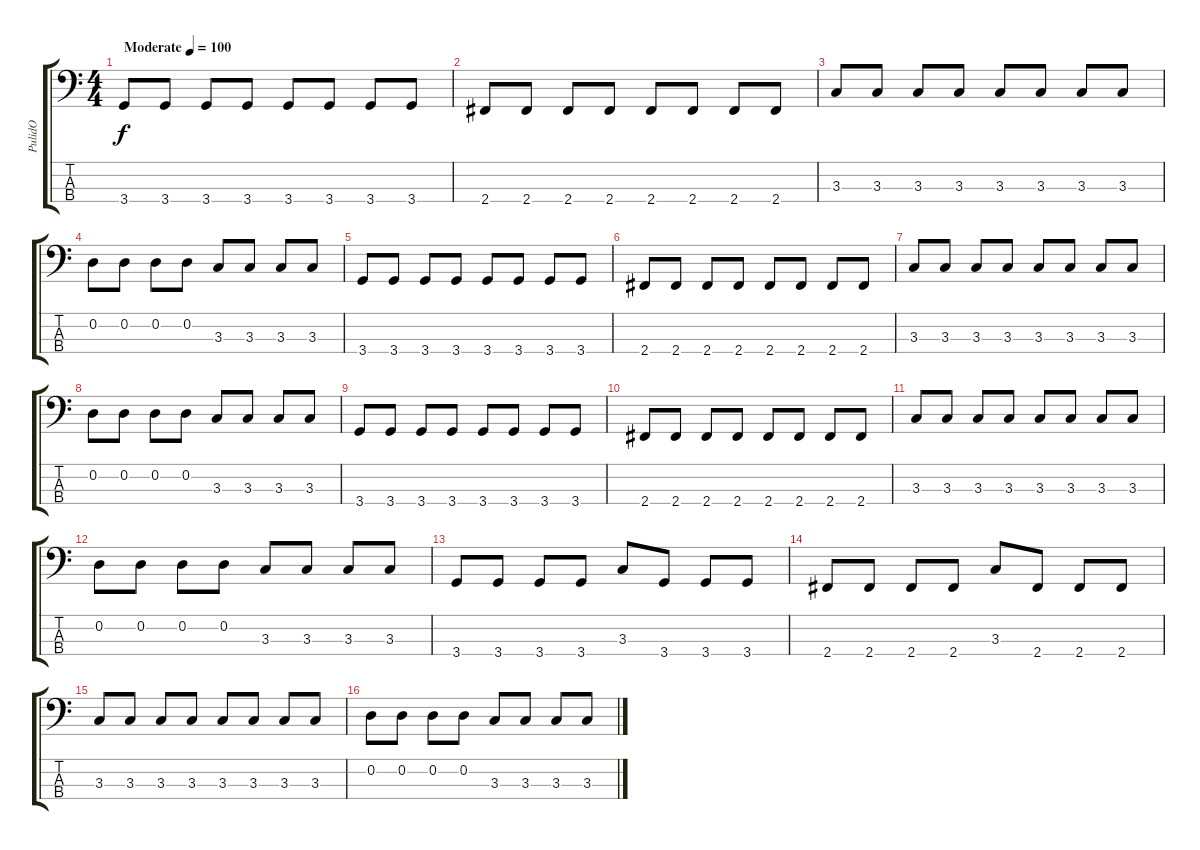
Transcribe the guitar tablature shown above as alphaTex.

\track ("PulidO" "PulidO") {instrument electricbasspick}
\staff {score tabs}
\tuning (G2 D2 A1 E1) {hide}
\ts (4 4)
\tempo (100 "Moderate")
\clef f4
\ks c
3.4.8{dy f instrument electricbasspick} 3.4.8 3.4.8 3.4.8 3.4.8 3.4.8 3.4.8 3.4.8 |
2.4.8 2.4.8 2.4.8 2.4.8 2.4.8 2.4.8 2.4.8 2.4.8 |
3.3.8 3.3.8 3.3.8 3.3.8 3.3.8 3.3.8 3.3.8 3.3.8 |
0.2.8 0.2.8 0.2.8 0.2.8 3.3.8 3.3.8 3.3.8 3.3.8 |
3.4.8 3.4.8 3.4.8 3.4.8 3.4.8 3.4.8 3.4.8 3.4.8 |
2.4.8 2.4.8 2.4.8 2.4.8 2.4.8 2.4.8 2.4.8 2.4.8 |
3.3.8 3.3.8 3.3.8 3.3.8 3.3.8 3.3.8 3.3.8 3.3.8 |
0.2.8 0.2.8 0.2.8 0.2.8 3.3.8 3.3.8 3.3.8 3.3.8 |
3.4.8 3.4.8 3.4.8 3.4.8 3.4.8 3.4.8 3.4.8 3.4.8 |
2.4.8 2.4.8 2.4.8 2.4.8 2.4.8 2.4.8 2.4.8 2.4.8 |
3.3.8 3.3.8 3.3.8 3.3.8 3.3.8 3.3.8 3.3.8 3.3.8 |
0.2.8 0.2.8 0.2.8 0.2.8 3.3.8 3.3.8 3.3.8 3.3.8 |
3.4.8 3.4.8 3.4.8 3.4.8 3.3.8 3.4.8 3.4.8 3.4.8 |
2.4.8 2.4.8 2.4.8 2.4.8 3.3.8 2.4.8 2.4.8 2.4.8 |
3.3.8 3.3.8 3.3.8 3.3.8 3.3.8 3.3.8 3.3.8 3.3.8 |
0.2.8 0.2.8 0.2.8 0.2.8 3.3.8 3.3.8 3.3.8 3.3.8
